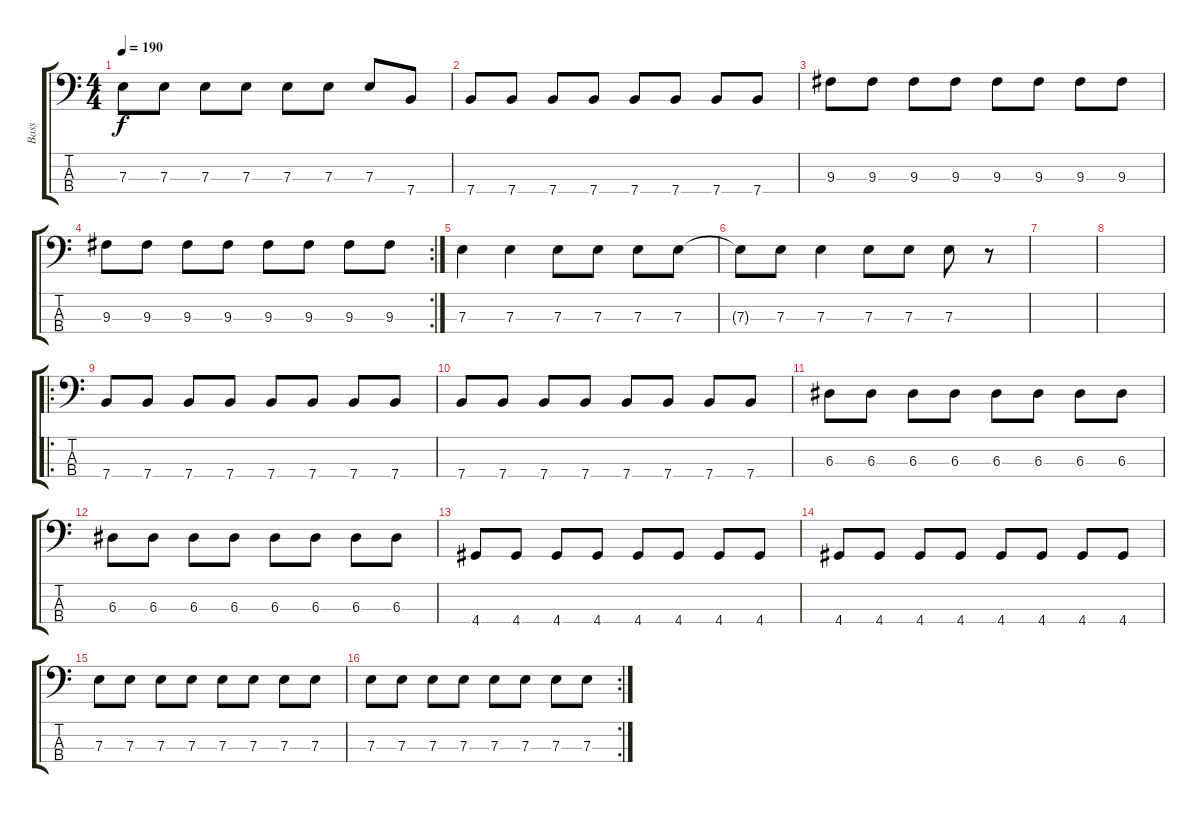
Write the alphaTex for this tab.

\track ("Bass" "Bass") {instrument electricbasspick}
\staff {score tabs}
\tuning (G2 D2 A1 E1) {hide}
\ts (4 4)
\tempo 190
\clef f4
\ks c
7.3.8{dy f} 7.3.8 7.3.8 7.3.8 7.3.8 7.3.8 7.3.8 7.4.8 |
7.4.8 7.4.8 7.4.8 7.4.8 7.4.8 7.4.8 7.4.8 7.4.8 |
9.3.8 9.3.8 9.3.8 9.3.8 9.3.8 9.3.8 9.3.8 9.3.8 |
\rc 2
9.3.8 9.3.8 9.3.8 9.3.8 9.3.8 9.3.8 9.3.8 9.3.8 |
7.3.4 7.3.4 7.3.8 7.3.8 7.3.8 7.3.8 |
7.3{t}.8 7.3.8 7.3.4 7.3.8 7.3.8 7.3.8 r.8 |
|
|
\ro
7.4.8 7.4.8 7.4.8 7.4.8 7.4.8 7.4.8 7.4.8 7.4.8 |
7.4.8 7.4.8 7.4.8 7.4.8 7.4.8 7.4.8 7.4.8 7.4.8 |
6.3.8 6.3.8 6.3.8 6.3.8 6.3.8 6.3.8 6.3.8 6.3.8 |
6.3.8 6.3.8 6.3.8 6.3.8 6.3.8 6.3.8 6.3.8 6.3.8 |
4.4.8 4.4.8 4.4.8 4.4.8 4.4.8 4.4.8 4.4.8 4.4.8 |
4.4.8 4.4.8 4.4.8 4.4.8 4.4.8 4.4.8 4.4.8 4.4.8 |
7.3.8 7.3.8 7.3.8 7.3.8 7.3.8 7.3.8 7.3.8 7.3.8 |
\rc 2
7.3.8 7.3.8 7.3.8 7.3.8 7.3.8 7.3.8 7.3.8 7.3.8
